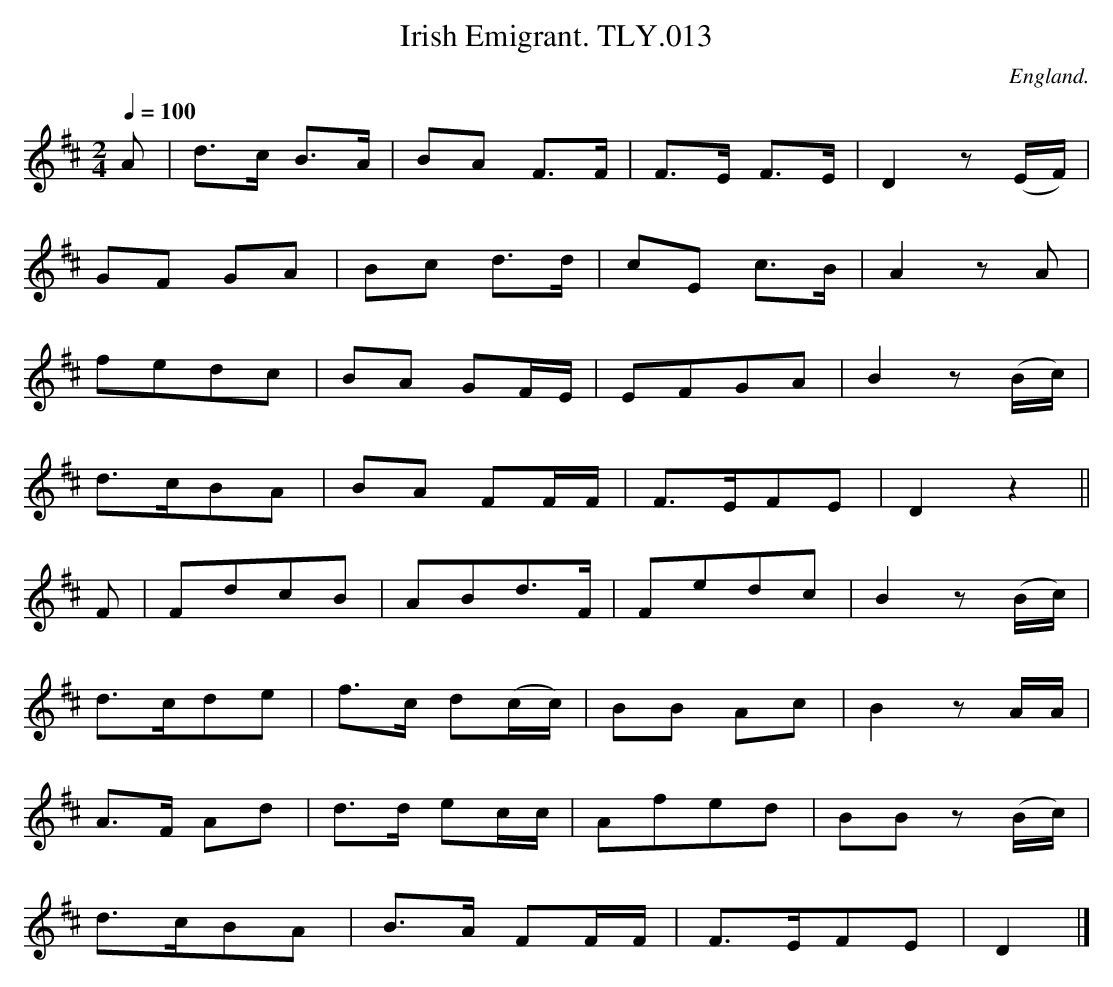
X:1
T:Irish Emigrant. TLY.013
L:1/8
M:2/4
O:England.
Q:1/4=100
K:D
A|d>c B>A|BA F>F|F>E F>E|D2 z (E/F/)|!
GF GA|Bc d>d|cE c>B|A2 z A|!
fedc|BA GF/2E/2|EFGA|B2 z (B/c/)|!
d>cBA|BA FF/2F/2|F>EFE|D2 z2||!
F|FdcB|ABd>F|Fedc|B2 z (B/2c/2)|!
d>cde|f>c d(c/2c/2)|BB Ac|B2 z A/2A/2|!
A>F Ad|d>d ec/2/c/2|Afed|BB z (B/2c/2)|!
d>cBA|B>A FF/2F/2|F>EFE|D2|]
